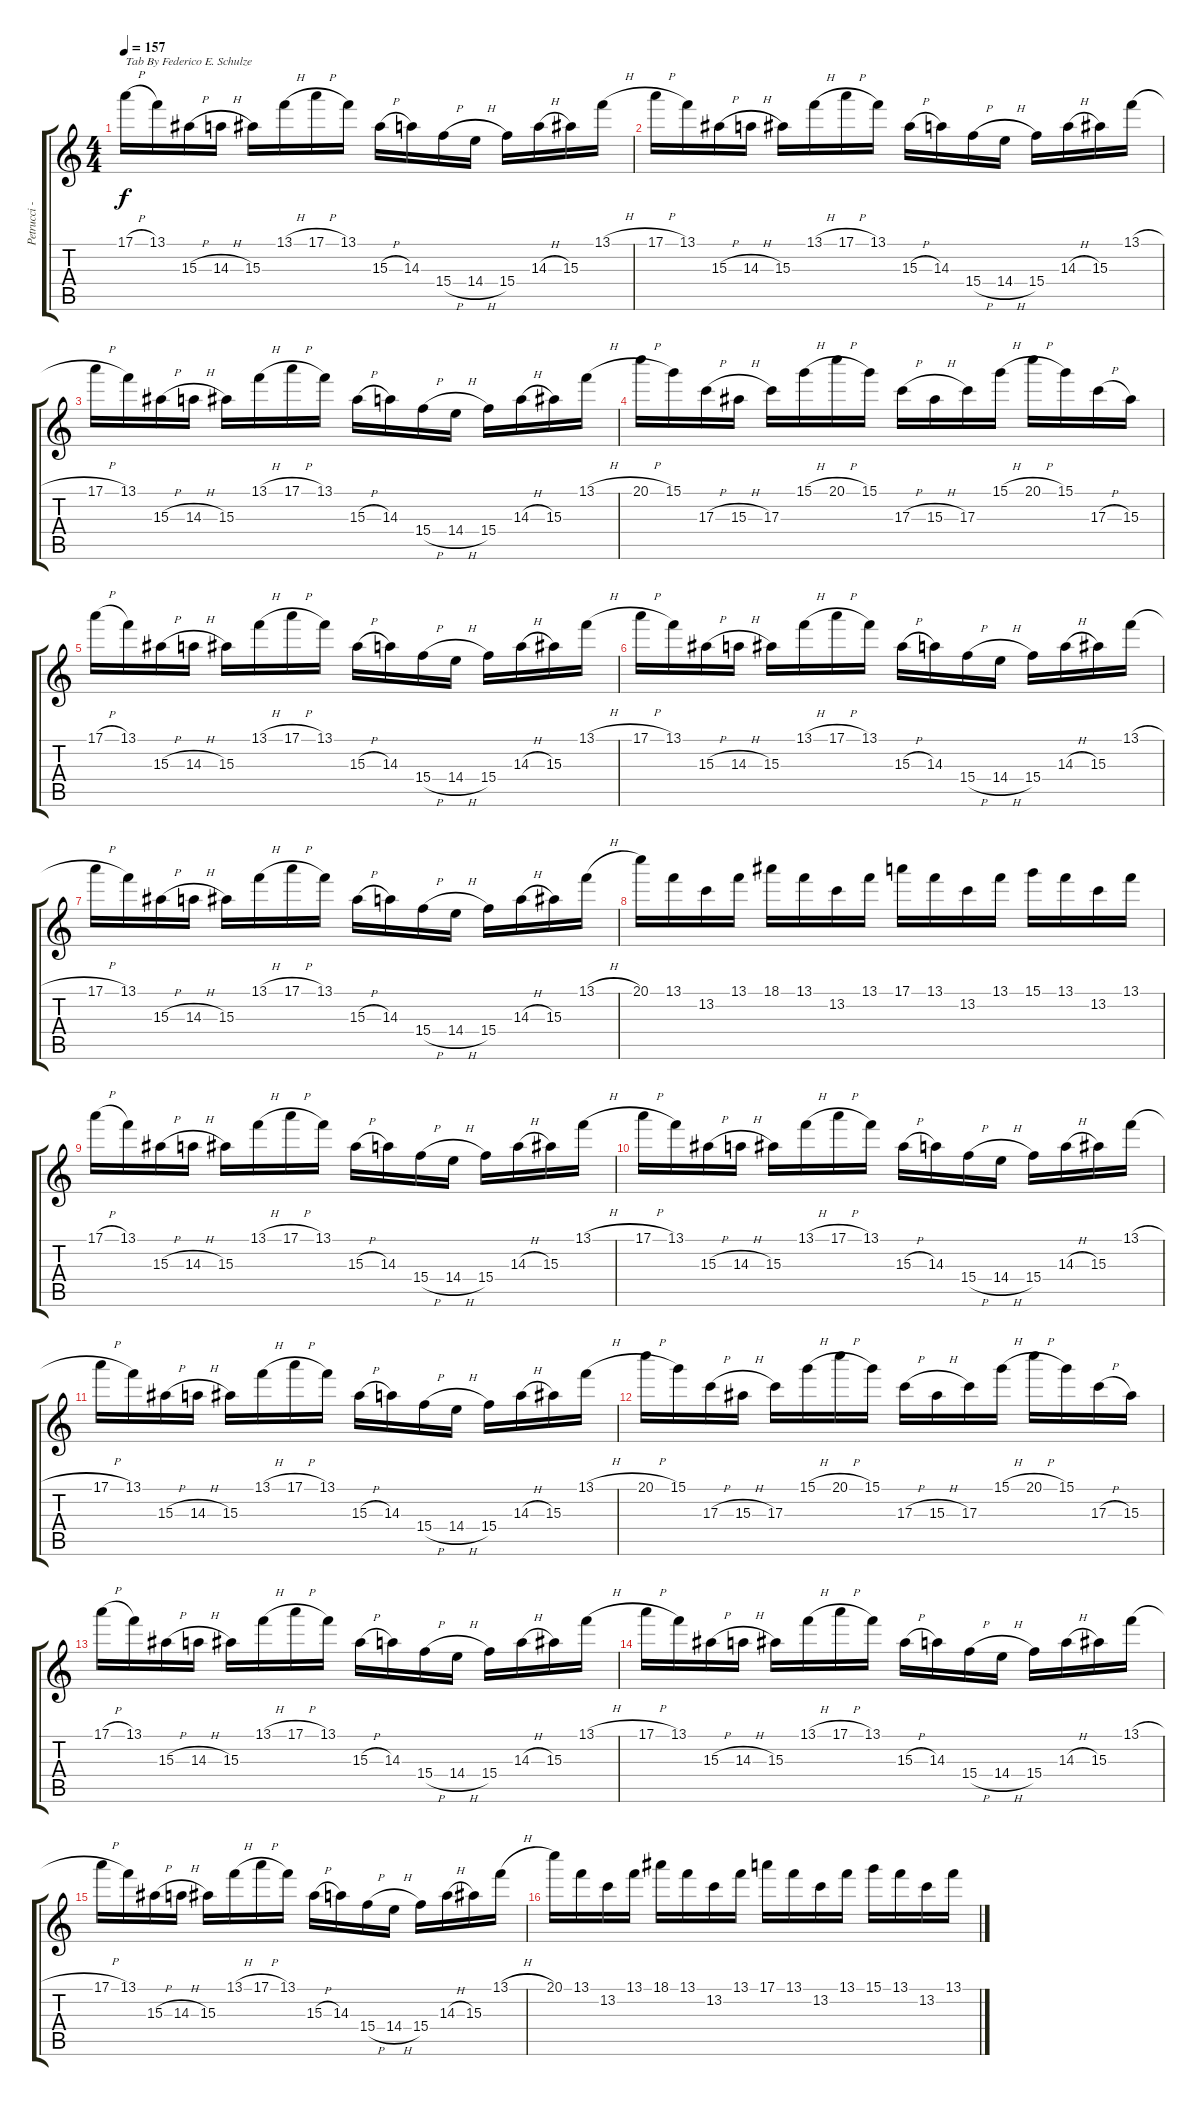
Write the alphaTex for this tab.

\track ("Petrucci - Overdriven Guitar" "Petrucci -") {instrument distortionguitar}
\staff {score tabs}
\tuning (E4 B3 G3 D3 A2 E2) {hide}
\ts (4 4)
\tempo 157
\clef g2
\ks c
17.1{h}.16{txt "Tab By Federico E. Schulze" dy f instrument distortionguitar} 13.1.16 15.3{h}.16 14.3{h}.16 15.3.16 13.1{h}.16 17.1{h}.16 13.1.16 15.3{h}.16 14.3.16 15.4{h}.16 14.4{h}.16 15.4.16 14.3{h}.16 15.3.16 13.1{h}.16 |
17.1{h}.16{txt ""} 13.1.16 15.3{h}.16 14.3{h}.16 15.3.16 13.1{h}.16 17.1{h}.16 13.1.16 15.3{h}.16 14.3.16 15.4{h}.16 14.4{h}.16 15.4.16 14.3{h}.16 15.3.16 13.1{h}.16 |
17.1{h}.16 13.1.16 15.3{h}.16 14.3{h}.16 15.3.16 13.1{h}.16 17.1{h}.16 13.1.16 15.3{h}.16 14.3.16 15.4{h}.16 14.4{h}.16 15.4.16 14.3{h}.16 15.3.16 13.1{h}.16 |
20.1{h}.16 15.1.16 17.3{h}.16 15.3{h}.16 17.3.16 15.1{h}.16 20.1{h}.16 15.1.16 17.3{h}.16 15.3{h}.16 17.3.16 15.1{h}.16 20.1{h}.16 15.1.16 17.3{h}.16 15.3.16 |
17.1{h}.16 13.1.16 15.3{h}.16 14.3{h}.16 15.3.16 13.1{h}.16 17.1{h}.16 13.1.16 15.3{h}.16 14.3.16 15.4{h}.16 14.4{h}.16 15.4.16 14.3{h}.16 15.3.16 13.1{h}.16 |
17.1{h}.16 13.1.16 15.3{h}.16 14.3{h}.16 15.3.16 13.1{h}.16 17.1{h}.16 13.1.16 15.3{h}.16 14.3.16 15.4{h}.16 14.4{h}.16 15.4.16 14.3{h}.16 15.3.16 13.1{h}.16 |
17.1{h}.16 13.1.16 15.3{h}.16 14.3{h}.16 15.3.16 13.1{h}.16 17.1{h}.16 13.1.16 15.3{h}.16 14.3.16 15.4{h}.16 14.4{h}.16 15.4.16 14.3{h}.16 15.3.16 13.1{h}.16 |
20.1.16 13.1.16 13.2.16 13.1.16 18.1.16 13.1.16 13.2.16 13.1.16 17.1.16 13.1.16 13.2.16 13.1.16 15.1.16 13.1.16 13.2.16 13.1.16 |
17.1{h}.16 13.1.16 15.3{h}.16 14.3{h}.16 15.3.16 13.1{h}.16 17.1{h}.16 13.1.16 15.3{h}.16 14.3.16 15.4{h}.16 14.4{h}.16 15.4.16 14.3{h}.16 15.3.16 13.1{h}.16 |
17.1{h}.16 13.1.16 15.3{h}.16 14.3{h}.16 15.3.16 13.1{h}.16 17.1{h}.16 13.1.16 15.3{h}.16 14.3.16 15.4{h}.16 14.4{h}.16 15.4.16 14.3{h}.16 15.3.16 13.1{h}.16 |
17.1{h}.16 13.1.16 15.3{h}.16 14.3{h}.16 15.3.16 13.1{h}.16 17.1{h}.16 13.1.16 15.3{h}.16 14.3.16 15.4{h}.16 14.4{h}.16 15.4.16 14.3{h}.16 15.3.16 13.1{h}.16 |
20.1{h}.16 15.1.16 17.3{h}.16 15.3{h}.16 17.3.16 15.1{h}.16 20.1{h}.16 15.1.16 17.3{h}.16 15.3{h}.16 17.3.16 15.1{h}.16 20.1{h}.16 15.1.16 17.3{h}.16 15.3.16 |
17.1{h}.16 13.1.16 15.3{h}.16 14.3{h}.16 15.3.16 13.1{h}.16 17.1{h}.16 13.1.16 15.3{h}.16 14.3.16 15.4{h}.16 14.4{h}.16 15.4.16 14.3{h}.16 15.3.16 13.1{h}.16 |
17.1{h}.16 13.1.16 15.3{h}.16 14.3{h}.16 15.3.16 13.1{h}.16 17.1{h}.16 13.1.16 15.3{h}.16 14.3.16 15.4{h}.16 14.4{h}.16 15.4.16 14.3{h}.16 15.3.16 13.1{h}.16 |
17.1{h}.16 13.1.16 15.3{h}.16 14.3{h}.16 15.3.16 13.1{h}.16 17.1{h}.16 13.1.16 15.3{h}.16 14.3.16 15.4{h}.16 14.4{h}.16 15.4.16 14.3{h}.16 15.3.16 13.1{h}.16 |
20.1.16 13.1.16 13.2.16 13.1.16 18.1.16 13.1.16 13.2.16 13.1.16 17.1.16 13.1.16 13.2.16 13.1.16 15.1.16 13.1.16 13.2.16 13.1.16
